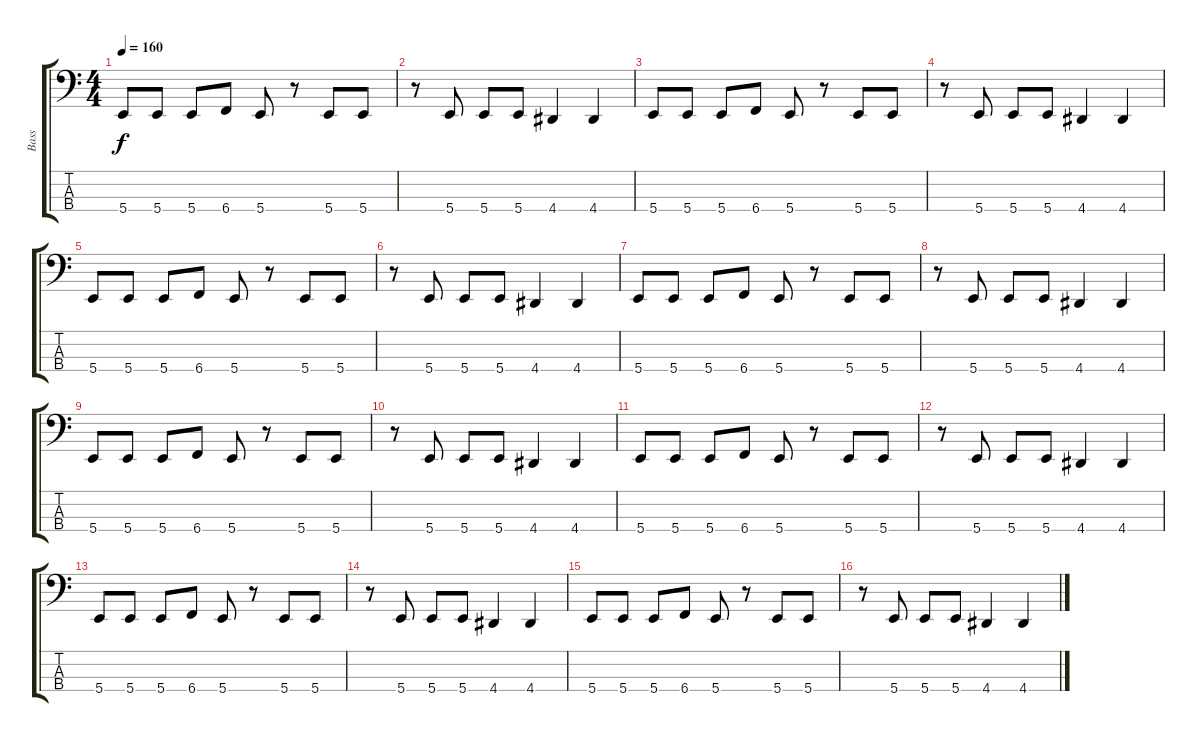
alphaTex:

\track ("Bass" "Bass") {instrument slapbass2}
\staff {score tabs}
\tuning (D2 A1 E1 B0) {hide}
\ts (4 4)
\tempo 160
\clef f4
\ks c
5.4.8{dy f} 5.4.8 5.4.8 6.4.8 5.4.8 r.8 5.4.8 5.4.8 |
r.8 5.4.8 5.4.8 5.4.8 4.4.4 4.4.4 |
5.4.8 5.4.8 5.4.8 6.4.8 5.4.8 r.8 5.4.8 5.4.8 |
r.8 5.4.8 5.4.8 5.4.8 4.4.4 4.4.4 |
5.4.8 5.4.8 5.4.8 6.4.8 5.4.8 r.8 5.4.8 5.4.8 |
r.8 5.4.8 5.4.8 5.4.8 4.4.4 4.4.4 |
5.4.8 5.4.8 5.4.8 6.4.8 5.4.8 r.8 5.4.8 5.4.8 |
r.8 5.4.8 5.4.8 5.4.8 4.4.4 4.4.4 |
5.4.8 5.4.8 5.4.8 6.4.8 5.4.8 r.8 5.4.8 5.4.8 |
r.8 5.4.8 5.4.8 5.4.8 4.4.4 4.4.4 |
5.4.8 5.4.8 5.4.8 6.4.8 5.4.8 r.8 5.4.8 5.4.8 |
r.8 5.4.8 5.4.8 5.4.8 4.4.4 4.4.4 |
5.4.8 5.4.8 5.4.8 6.4.8 5.4.8 r.8 5.4.8 5.4.8 |
r.8 5.4.8 5.4.8 5.4.8 4.4.4 4.4.4 |
5.4.8 5.4.8 5.4.8 6.4.8 5.4.8 r.8 5.4.8 5.4.8 |
r.8 5.4.8 5.4.8 5.4.8 4.4.4 4.4.4
